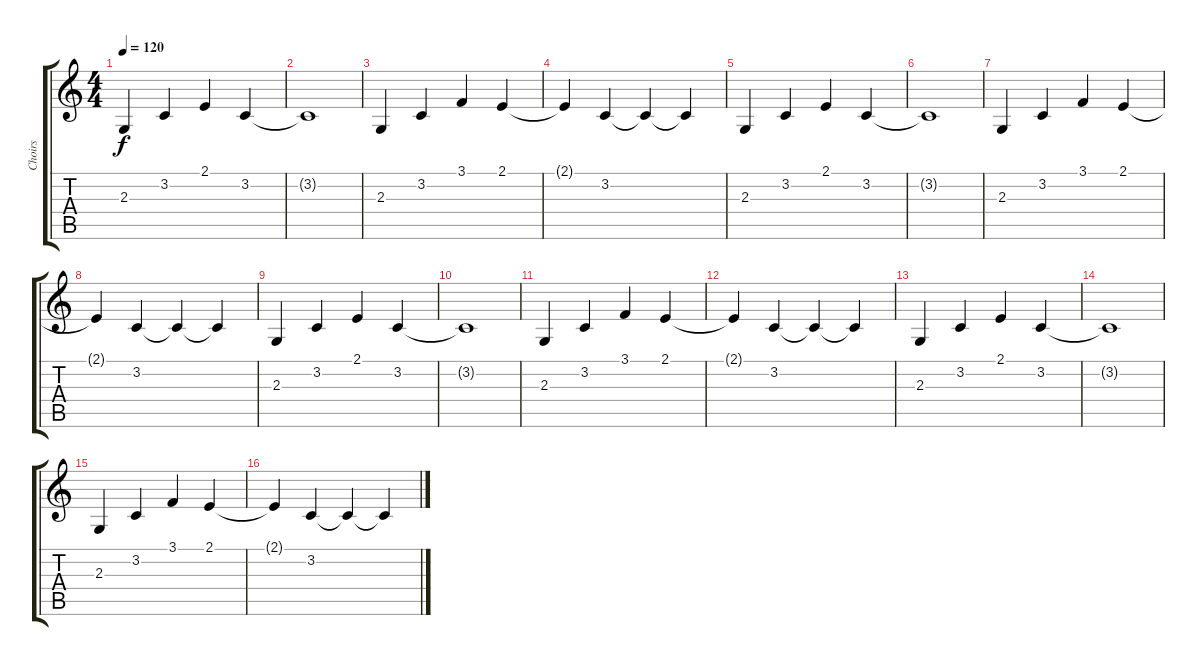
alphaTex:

\track ("Choirs" "Choirs") {instrument pad4choir}
\staff {score tabs}
\tuning (D4 A3 F3 C3 G2 C2) {hide}
\ts (4 4)
\tempo 120
\clef g2
\ks c
2.3.4{dy f} 3.2.4 2.1.4 3.2.4 |
3.2{t}.1 |
2.3.4 3.2.4 3.1.4 2.1.4 |
2.1{t}.4 3.2.4 3.2{t}.4 3.2{t}.4 |
2.3.4 3.2.4 2.1.4 3.2.4 |
3.2{t}.1 |
2.3.4 3.2.4 3.1.4 2.1.4 |
2.1{t}.4 3.2.4 3.2{t}.4 3.2{t}.4 |
2.3.4 3.2.4 2.1.4 3.2.4 |
3.2{t}.1 |
2.3.4 3.2.4 3.1.4 2.1.4 |
2.1{t}.4 3.2.4 3.2{t}.4 3.2{t}.4 |
2.3.4 3.2.4 2.1.4 3.2.4 |
3.2{t}.1 |
2.3.4 3.2.4 3.1.4 2.1.4 |
2.1{t}.4 3.2.4 3.2{t}.4 3.2{t}.4
